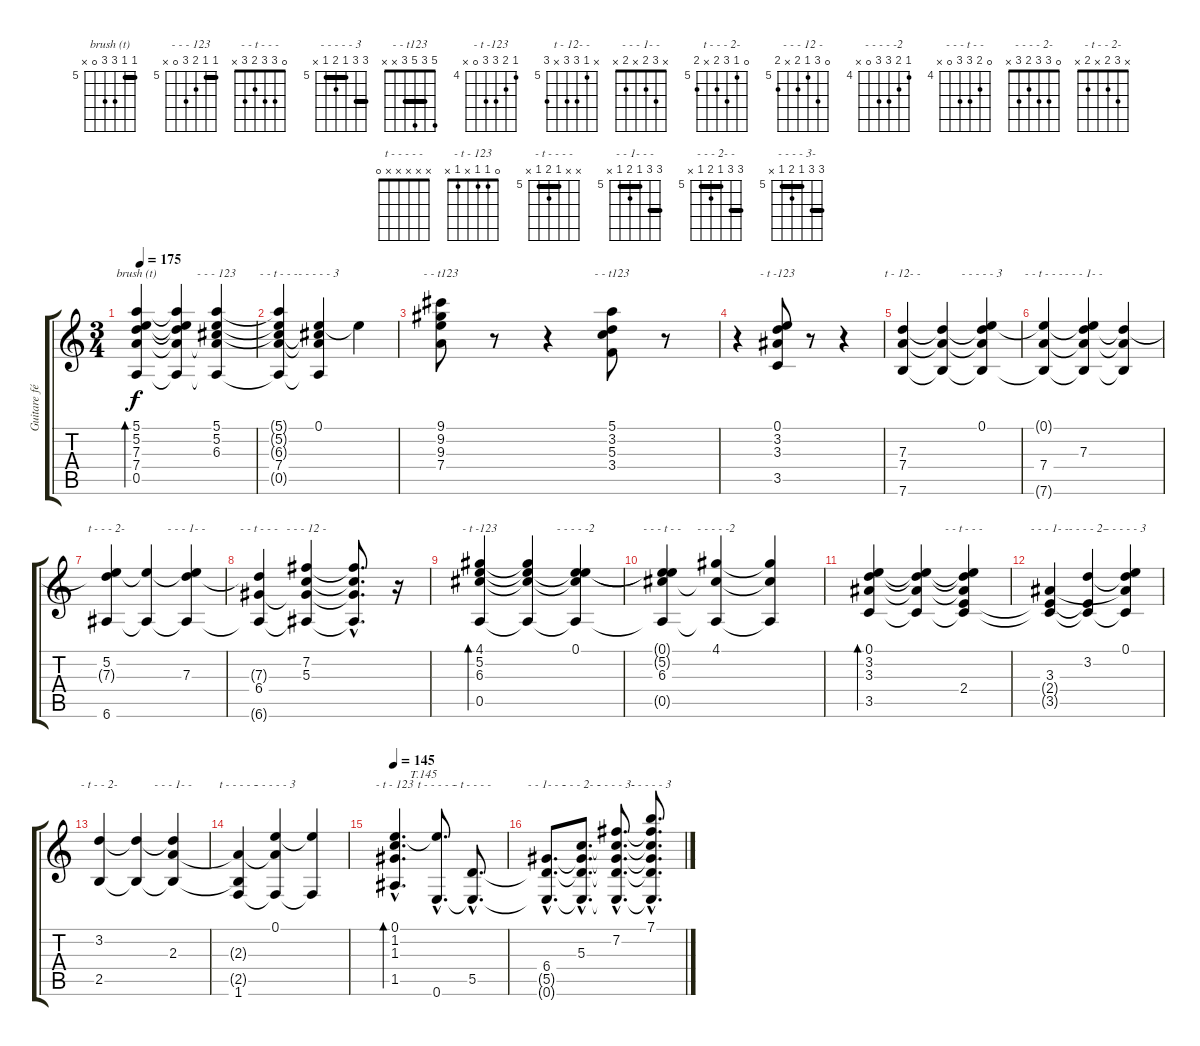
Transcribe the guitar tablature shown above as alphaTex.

\track ("Guitare février 2003" "Guitare fé") {instrument acousticguitarnylon}
\staff {score tabs}
\tuning (E4 B3 G3 D3 A2 E2) {hide}
\chord ("brush (t)" 5 5 7 7 0 x) {firstfret 5 barre 5}
\chord ("- - - 123" 5 5 6 7 0 x) {firstfret 5 barre 5}
\chord ("- - t - - -" 5 5 6 7 0 x) {firstfret 5 barre 5}
\chord ("- - - - - 3" 0 0 6 7 0 x) {firstfret 5}
\chord ("- - t123" 9 9 9 7 x x) {firstfret 7 barre 9}
\chord ("- - t123" 5 3 5 3 x x) {barre 3}
\chord ("- t -123" 0 3 3 x 3 x)
\chord ("t - 12- -" x 5 7 7 x 7) {firstfret 5}
\chord ("- - - - - 3" 0 5 7 7 x 7) {firstfret 5}
\chord ("- - t - - -" 0 5 7 7 x 7) {firstfret 5}
\chord ("- - - 1- -" 0 5 7 7 x 7) {firstfret 5}
\chord ("t - - - 2-" 0 5 7 6 x 6) {firstfret 5}
\chord ("- - - 1- -" 0 5 7 6 x 6) {firstfret 5}
\chord ("- - t - - -" 0 5 7 6 x 6) {firstfret 5}
\chord ("- - - 12 -" 0 7 5 6 x 6) {firstfret 5}
\chord ("- t -123" 4 5 6 6 0 x) {firstfret 4}
\chord ("- - - - -2" 0 5 6 6 0 x) {firstfret 4}
\chord ("- - - t - -" 0 5 6 6 0 x) {firstfret 4}
\chord ("- - - - -2" 4 5 6 6 0 x) {firstfret 4}
\chord ("- - t - - -" 0 3 3 2 3 x)
\chord ("- - - 1- -" 0 3 3 2 3 x)
\chord ("- - - - 2-" 0 3 3 2 3 x)
\chord ("- - - - - 3" 0 3 3 2 3 x)
\chord ("- t - - 2-" x 3 2 x 2 x)
\chord ("- - - 1- -" x 3 2 x 2 x)
\chord ("t - - - - -" x 3 2 x 2 1)
\chord ("- - - - - 3" x 3 2 x 2 1)
\chord ("- t - 123" 0 1 1 x 1 x)
\chord ("t - - - - -" x x x x x 0)
\chord ("- t - - - -" x x 5 6 5 x) {firstfret 5 barre 5}
\chord ("- - 1- - -" 7 7 5 6 5 x) {firstfret 5 barre (5 7)}
\chord ("- - - 2- -" 7 7 5 6 5 x) {firstfret 5 barre (5 7)}
\chord ("- - - - 3-" 7 7 5 6 5 x) {firstfret 5 barre (5 7)}
\chord ("- - - - - 3" 7 7 5 6 5 x) {firstfret 5 barre (5 7)}
\ts (3 4)
\tempo 175
\clef g2
\ks c
(5.1 5.2 7.3 7.4 0.5).4{bd 480 ch "brush (t)" dy f} (5.1{t} 5.2{t} 7.3{t} 7.4{t} 0.5{t}).4 (5.1 5.2 6.3 7.4{t} 0.5{t}).4{ch "- - - 123"} |
(5.1{t} 5.2{t} 6.3{t} 7.4 0.5{t}).4{ch "- - t - - -"} (0.1 6.3{t} 7.4{t} 0.5{t}).4{ch "- - - - - 3"} 0.1{t}.4 |
(9.1 9.2 9.3 7.4).8{ch "- - t123"} r.8 r.4 (5.1 3.2 5.3 3.4).8{ch "- - t123"} r.8 |
r.4 (0.1 3.2 3.3 3.5).8{ch "- t -123"} r.8 r.4 |
(7.3 7.4 7.6).4{ch "t - 12- -"} (7.3{t} 7.4{t} 7.6{t}).4 (0.1 7.3{t} 7.4{t} 7.6{t}).4{ch "- - - - - 3"} |
(0.1{t} 7.4 7.6{t}).4{ch "- - t - - -"} (0.1{t} 7.3 7.4{t} 7.6{t}).4{ch "- - - 1- -"} (7.3{t} 7.4{t} 7.6{t}).4 |
(5.2 7.3{t} 6.6).4{ch "t - - - 2-"} (5.2{t} 6.6{t}).4 (5.2{t} 7.3 6.6{t}).4{ch "- - - 1- -"} |
(7.3{t} 6.4 6.6{t}).4{ch "- - t - - -"} (7.2 5.3 6.4{t} 6.6{t}).4{ch "- - - 12 -"} (7.2{hac t} 5.3{hac t} 6.4{hac t} 6.6{hac t}).8{d} r.16 |
(4.1 5.2 6.3 0.5).4{bd 480 ch "- t -123"} (4.1{t} 5.2{t} 6.3{t} 0.5{t}).4 (0.1 5.2{t} 6.3{t} 0.5{t}).4{ch "- - - - -2"} |
(0.1{t} 5.2{t} 6.3 0.5{t}).4{ch "- - - t - -"} (4.1 6.3{t} 0.5{t}).4{ch "- - - - -2"} (4.1{t} 6.3{t} 0.5{t}).4 |
(0.1 3.2 3.3 3.5).4{bd 480} (0.1{t} 3.2{t} 3.3{t} 3.5{t}).4 (0.1{t} 3.2{t} 3.3{t} 2.4 3.5{t}).4{ch "- - t - - -"} |
(3.3 2.4{t} 3.5{t}).4{ch "- - - 1- -"} (3.2 2.4{t} 3.5{t}).4{ch "- - - - 2-"} (0.1 3.2{t} 3.3{t} 3.5{t}).4{ch "- - - - - 3"} |
(3.2 2.5).4{ch "- t - - 2-"} (3.2{t} 2.5{t}).4 (3.2{t} 2.3 2.5{t}).4{ch "- - - 1- -"} |
(2.3{t} 2.5{t} 1.6).4{ch "t - - - - -"} (0.1 2.3{t} 1.6{t}).4{ch "- - - - - 3"} (0.1{t} 1.6{t}).4 |
\tempo 145
(0.1{hac} 1.2{hac} 1.3{hac} 1.5{hac}).4{d bd 480 ch "- t - 123" txt "     T.145"} (0.1{hac t} 0.6{hac}).8{d ch "t - - - - -"} (5.5{hac} 0.6{hac t}).8{d ch "- t - - - -"} |
(6.4{hac} 5.5{hac t} 0.6{hac t}).8{d ch "- - 1- - -"} (5.3{hac} 6.4{hac t} 5.5{hac t} 0.6{hac t}).8{d ch "- - - 2- -"} (7.2{hac} 5.3{hac t} 6.4{hac t} 5.5{hac t} 0.6{hac t}).8{d ch "- - - - 3-"} (7.1{hac} 7.2{hac t} 5.3{hac t} 6.4{hac t} 5.5{hac t} 0.6{hac t}).8{d ch "- - - - - 3"}
